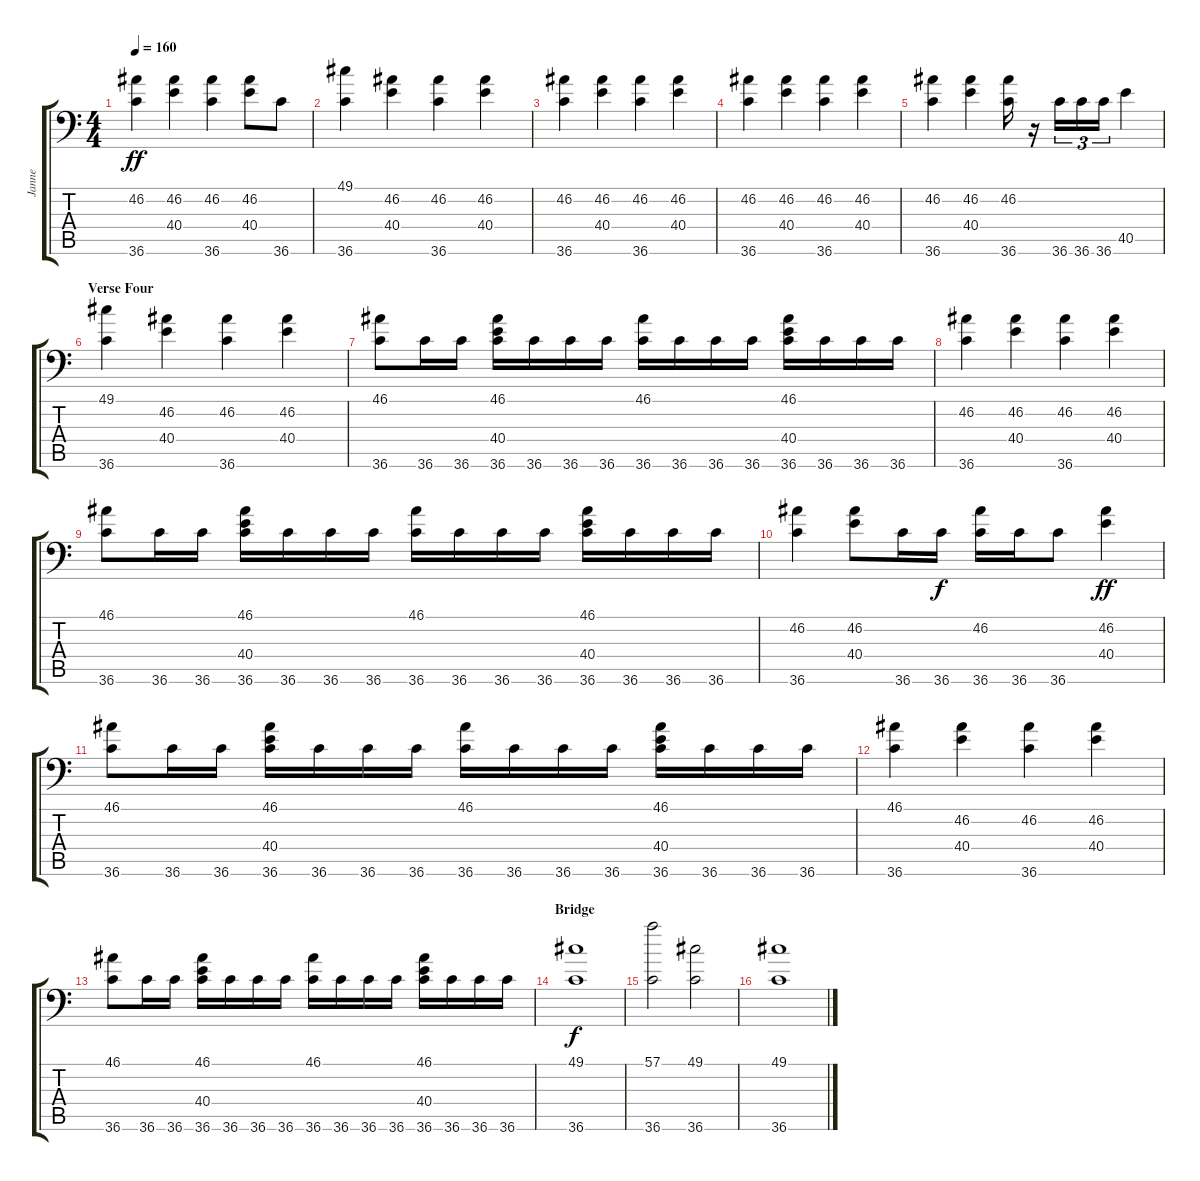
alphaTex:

\track ("Janne" "Janne") {instrument acousticgrandpiano}
\staff {score tabs}
\tuning (C-1 C-1 C-1 C-1 C-1 C-1) {hide}
\ts (4 4)
\tempo 160
\clef f4
\ks c
(46.2 36.6).4{dy ff} (46.2 40.4).4 (46.2 36.6).4 (46.2 40.4).8 36.6.8 |
(49.1 36.6).4 (46.2 40.4).4 (46.2 36.6).4 (46.2 40.4).4 |
(46.2 36.6).4 (46.2 40.4).4 (46.2 36.6).4 (46.2 40.4).4 |
(46.2 36.6).4 (46.2 40.4).4 (46.2 36.6).4 (46.2 40.4).4 |
(46.2 36.6).4 (46.2 40.4).4 (46.2 36.6).16 r.16 36.6.16{tu (3 2)} 36.6.16{tu (3 2)} 36.6.16{tu (3 2)} 40.5.4 |
\section ("" "Verse Four")
(49.1 36.6).4 (46.2 40.4).4 (46.2 36.6).4 (46.2 40.4).4 |
(46.1 36.6).8 36.6.16 36.6.16 (46.1 40.4 36.6).16 36.6.16 36.6.16 36.6.16 (46.1 36.6).16 36.6.16 36.6.16 36.6.16 (46.1 40.4 36.6).16 36.6.16 36.6.16 36.6.16 |
(46.2 36.6).4 (46.2 40.4).4 (46.2 36.6).4 (46.2 40.4).4 |
(46.1 36.6).8 36.6.16 36.6.16 (46.1 40.4 36.6).16 36.6.16 36.6.16 36.6.16 (46.1 36.6).16 36.6.16 36.6.16 36.6.16 (46.1 40.4 36.6).16 36.6.16 36.6.16 36.6.16 |
(46.2 36.6).4 (46.2 40.4).8 36.6.16 36.6.16{dy f} (46.2 36.6).16 36.6.16 36.6.8 (46.2 40.4).4{dy ff} |
(46.1 36.6).8 36.6.16 36.6.16 (46.1 40.4 36.6).16 36.6.16 36.6.16 36.6.16 (46.1 36.6).16 36.6.16 36.6.16 36.6.16 (46.1 40.4 36.6).16 36.6.16 36.6.16 36.6.16 |
(46.1 36.6).4 (46.2 40.4).4 (46.2 36.6).4 (46.2 40.4).4 |
(46.1 36.6).8 36.6.16 36.6.16 (46.1 40.4 36.6).16 36.6.16 36.6.16 36.6.16 (46.1 36.6).16 36.6.16 36.6.16 36.6.16 (46.1 40.4 36.6).16 36.6.16 36.6.16 36.6.16 |
\section ("" "Bridge")
(49.1 36.6).1{dy f} |
(57.1 36.6).2 (49.1 36.6).2 |
(49.1 36.6).1
